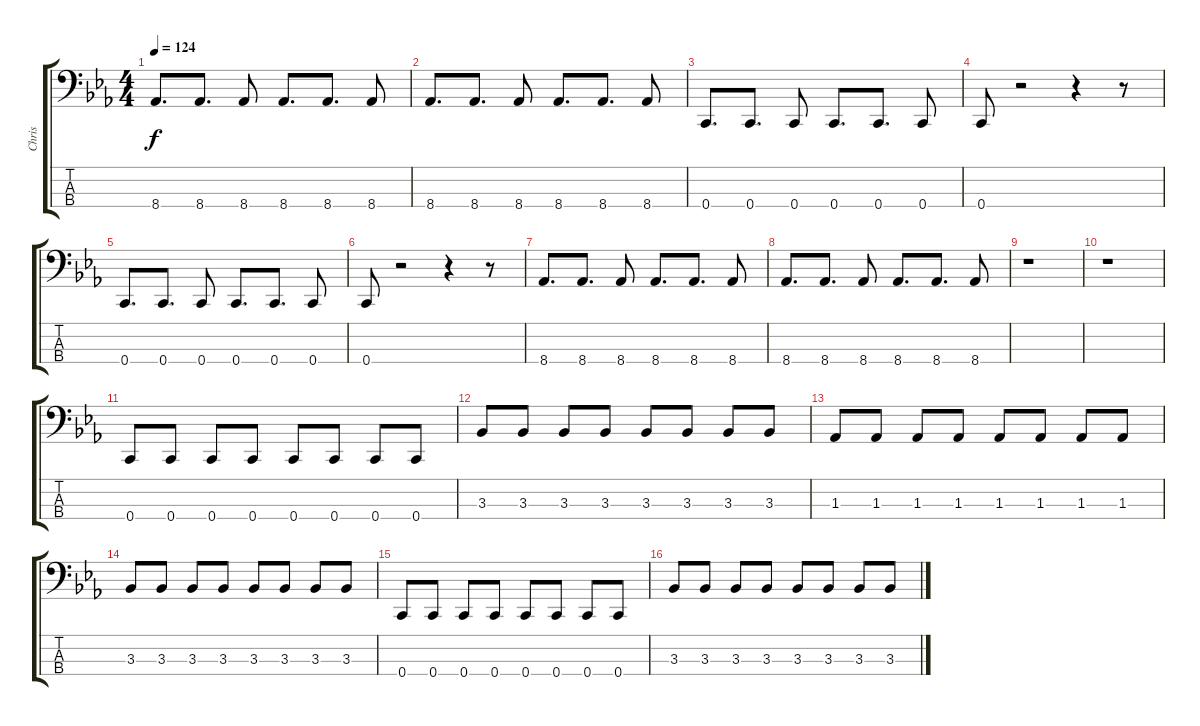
\track ("Chris" "Chris") {instrument electricbassfinger}
\staff {score tabs}
\tuning (F2 C2 G1 C1) {hide}
\ts (4 4)
\tempo 124
\clef f4
\ks cminor
8.4.8{d dy f} 8.4.8{d} 8.4.8 8.4.8{d} 8.4.8{d} 8.4.8 |
8.4.8{d} 8.4.8{d} 8.4.8 8.4.8{d} 8.4.8{d} 8.4.8 |
0.4.8{d} 0.4.8{d} 0.4.8 0.4.8{d} 0.4.8{d} 0.4.8 |
0.4.8 r.2 r.4 r.8 |
0.4.8{d} 0.4.8{d} 0.4.8 0.4.8{d} 0.4.8{d} 0.4.8 |
0.4.8 r.2 r.4 r.8 |
8.4.8{d} 8.4.8{d} 8.4.8 8.4.8{d} 8.4.8{d} 8.4.8 |
8.4.8{d} 8.4.8{d} 8.4.8 8.4.8{d} 8.4.8{d} 8.4.8 |
r.1 |
r.1 |
0.4.8 0.4.8 0.4.8 0.4.8 0.4.8 0.4.8 0.4.8 0.4.8 |
3.3.8 3.3.8 3.3.8 3.3.8 3.3.8 3.3.8 3.3.8 3.3.8 |
1.3.8 1.3.8 1.3.8 1.3.8 1.3.8 1.3.8 1.3.8 1.3.8 |
3.3.8 3.3.8 3.3.8 3.3.8 3.3.8 3.3.8 3.3.8 3.3.8 |
0.4.8 0.4.8 0.4.8 0.4.8 0.4.8 0.4.8 0.4.8 0.4.8 |
3.3.8 3.3.8 3.3.8 3.3.8 3.3.8 3.3.8 3.3.8 3.3.8
